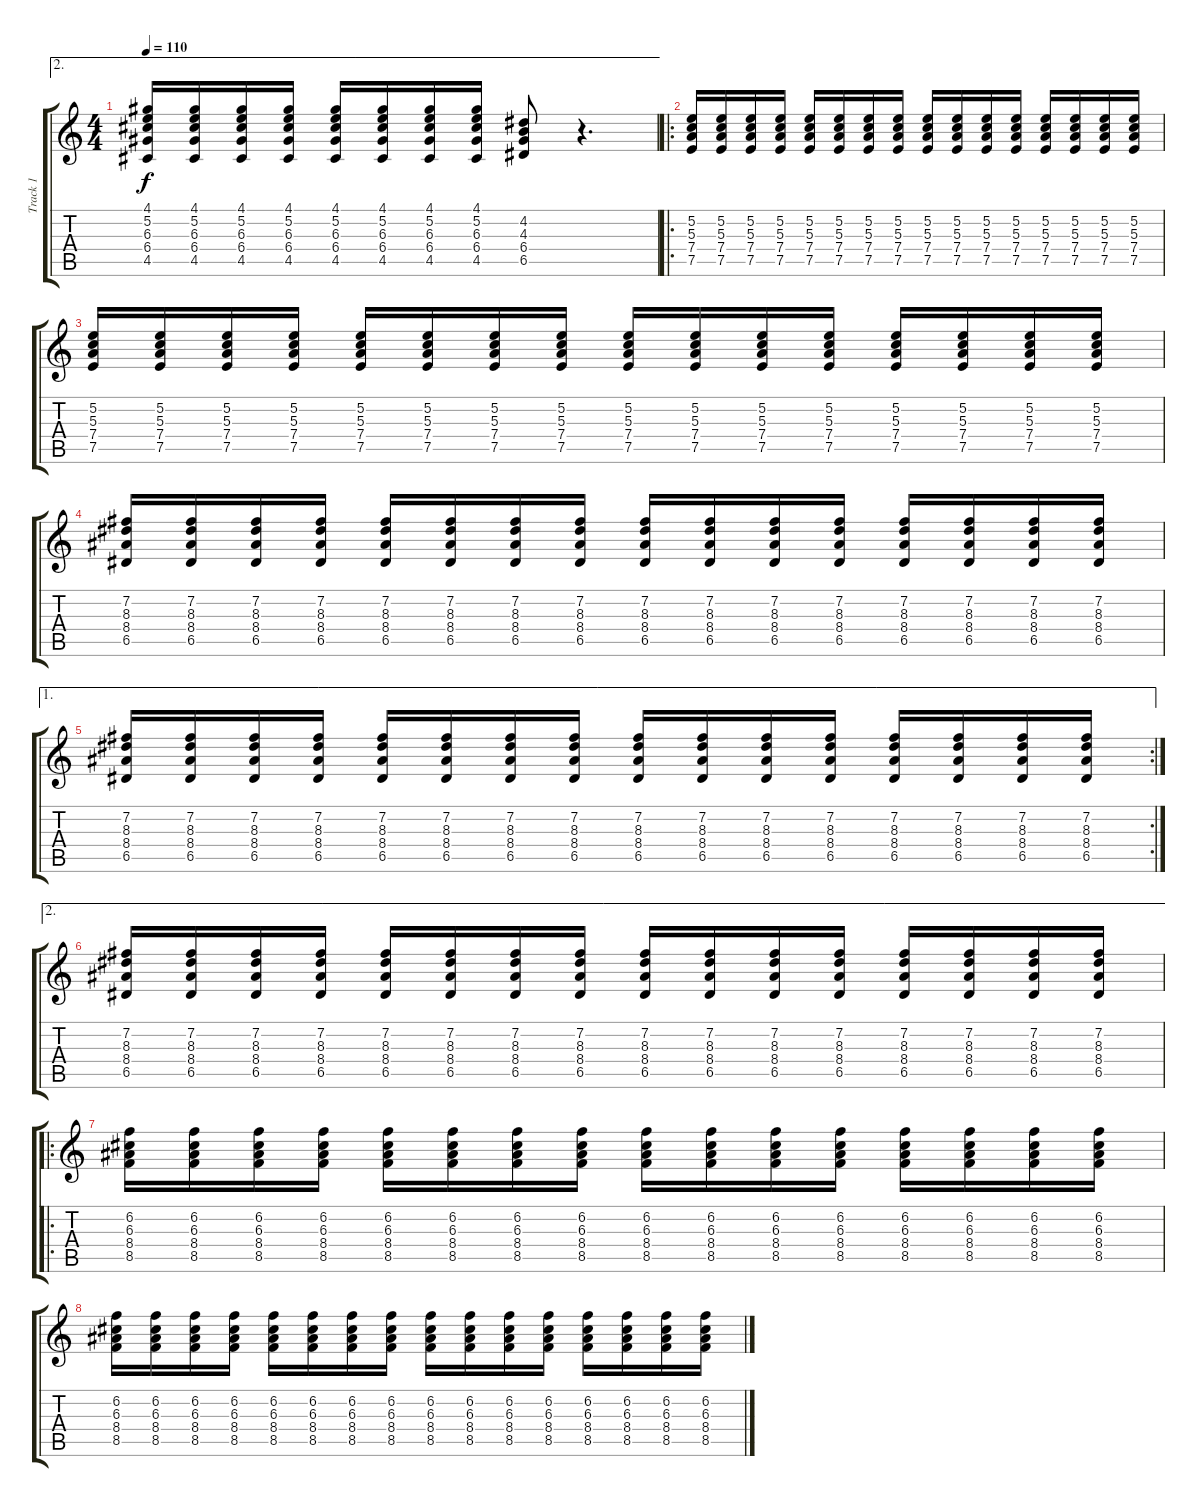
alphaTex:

\track ("Track 1" "Track 1") {instrument distortionguitar}
\staff {score tabs}
\tuning (E4 B3 G3 D3 A2 E2) {hide}
\ae 2
\ts (4 4)
\tempo 110
\clef g2
\ks c
(4.1 5.2 6.3 6.4 4.5).16{dy f} (4.1 5.2 6.3 6.4 4.5).16 (4.1 5.2 6.3 6.4 4.5).16 (4.1 5.2 6.3 6.4 4.5).16 (4.1 5.2 6.3 6.4 4.5).16 (4.1 5.2 6.3 6.4 4.5).16 (4.1 5.2 6.3 6.4 4.5).16 (4.1 5.2 6.3 6.4 4.5).16 (4.2 4.3 6.4 6.5).8 r.4{d} |
\ro
(5.2 5.3 7.4 7.5).16 (5.2 5.3 7.4 7.5).16 (5.2 5.3 7.4 7.5).16 (5.2 5.3 7.4 7.5).16 (5.2 5.3 7.4 7.5).16 (5.2 5.3 7.4 7.5).16 (5.2 5.3 7.4 7.5).16 (5.2 5.3 7.4 7.5).16 (5.2 5.3 7.4 7.5).16 (5.2 5.3 7.4 7.5).16 (5.2 5.3 7.4 7.5).16 (5.2 5.3 7.4 7.5).16 (5.2 5.3 7.4 7.5).16 (5.2 5.3 7.4 7.5).16 (5.2 5.3 7.4 7.5).16 (5.2 5.3 7.4 7.5).16 |
(5.2 5.3 7.4 7.5).16 (5.2 5.3 7.4 7.5).16 (5.2 5.3 7.4 7.5).16 (5.2 5.3 7.4 7.5).16 (5.2 5.3 7.4 7.5).16 (5.2 5.3 7.4 7.5).16 (5.2 5.3 7.4 7.5).16 (5.2 5.3 7.4 7.5).16 (5.2 5.3 7.4 7.5).16 (5.2 5.3 7.4 7.5).16 (5.2 5.3 7.4 7.5).16 (5.2 5.3 7.4 7.5).16 (5.2 5.3 7.4 7.5).16 (5.2 5.3 7.4 7.5).16 (5.2 5.3 7.4 7.5).16 (5.2 5.3 7.4 7.5).16 |
(7.2 8.3 8.4 6.5).16 (7.2 8.3 8.4 6.5).16 (7.2 8.3 8.4 6.5).16 (7.2 8.3 8.4 6.5).16 (7.2 8.3 8.4 6.5).16 (7.2 8.3 8.4 6.5).16 (7.2 8.3 8.4 6.5).16 (7.2 8.3 8.4 6.5).16 (7.2 8.3 8.4 6.5).16 (7.2 8.3 8.4 6.5).16 (7.2 8.3 8.4 6.5).16 (7.2 8.3 8.4 6.5).16 (7.2 8.3 8.4 6.5).16 (7.2 8.3 8.4 6.5).16 (7.2 8.3 8.4 6.5).16 (7.2 8.3 8.4 6.5).16 |
\ae 1
\rc 2
(7.2 8.3 8.4 6.5).16 (7.2 8.3 8.4 6.5).16 (7.2 8.3 8.4 6.5).16 (7.2 8.3 8.4 6.5).16 (7.2 8.3 8.4 6.5).16 (7.2 8.3 8.4 6.5).16 (7.2 8.3 8.4 6.5).16 (7.2 8.3 8.4 6.5).16 (7.2 8.3 8.4 6.5).16 (7.2 8.3 8.4 6.5).16 (7.2 8.3 8.4 6.5).16 (7.2 8.3 8.4 6.5).16 (7.2 8.3 8.4 6.5).16 (7.2 8.3 8.4 6.5).16 (7.2 8.3 8.4 6.5).16 (7.2 8.3 8.4 6.5).16 |
\ae 2
(7.2 8.3 8.4 6.5).16 (7.2 8.3 8.4 6.5).16 (7.2 8.3 8.4 6.5).16 (7.2 8.3 8.4 6.5).16 (7.2 8.3 8.4 6.5).16 (7.2 8.3 8.4 6.5).16 (7.2 8.3 8.4 6.5).16 (7.2 8.3 8.4 6.5).16 (7.2 8.3 8.4 6.5).16 (7.2 8.3 8.4 6.5).16 (7.2 8.3 8.4 6.5).16 (7.2 8.3 8.4 6.5).16 (7.2 8.3 8.4 6.5).16 (7.2 8.3 8.4 6.5).16 (7.2 8.3 8.4 6.5).16 (7.2 8.3 8.4 6.5).16 |
\ro
(6.2 6.3 8.4 8.5).16 (6.2 6.3 8.4 8.5).16 (6.2 6.3 8.4 8.5).16 (6.2 6.3 8.4 8.5).16 (6.2 6.3 8.4 8.5).16 (6.2 6.3 8.4 8.5).16 (6.2 6.3 8.4 8.5).16 (6.2 6.3 8.4 8.5).16 (6.2 6.3 8.4 8.5).16 (6.2 6.3 8.4 8.5).16 (6.2 6.3 8.4 8.5).16 (6.2 6.3 8.4 8.5).16 (6.2 6.3 8.4 8.5).16 (6.2 6.3 8.4 8.5).16 (6.2 6.3 8.4 8.5).16 (6.2 6.3 8.4 8.5).16 |
(6.2 6.3 8.4 8.5).16 (6.2 6.3 8.4 8.5).16 (6.2 6.3 8.4 8.5).16 (6.2 6.3 8.4 8.5).16 (6.2 6.3 8.4 8.5).16 (6.2 6.3 8.4 8.5).16 (6.2 6.3 8.4 8.5).16 (6.2 6.3 8.4 8.5).16 (6.2 6.3 8.4 8.5).16 (6.2 6.3 8.4 8.5).16 (6.2 6.3 8.4 8.5).16 (6.2 6.3 8.4 8.5).16 (6.2 6.3 8.4 8.5).16 (6.2 6.3 8.4 8.5).16 (6.2 6.3 8.4 8.5).16 (6.2 6.3 8.4 8.5).16
